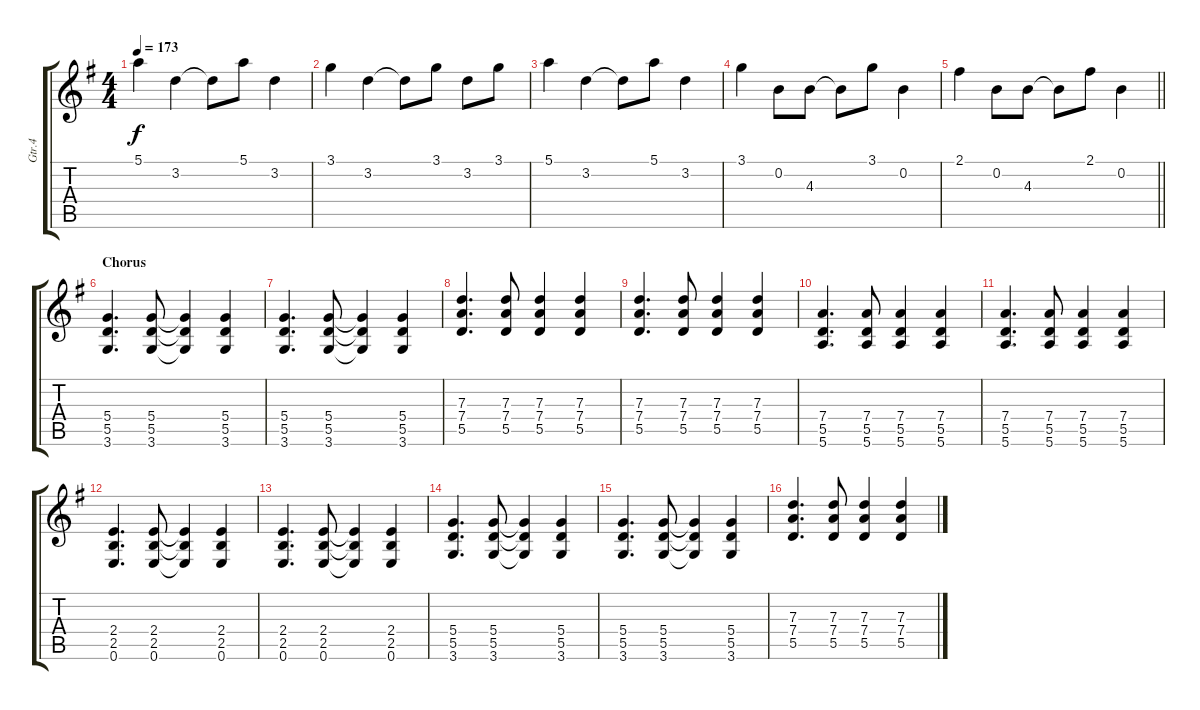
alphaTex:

\track ("Gtr.4" "Gtr.4") {instrument electricguitarclean}
\staff {score tabs}
\tuning (E4 B3 G3 D3 A2 E2) {hide}
\ts (4 4)
\tempo 173
\clef g2
\ks g
5.1.4{dy f} 3.2.4 3.2{t}.8 5.1.8 3.2.4 |
3.1.4 3.2.4 3.2{t}.8 3.1.8 3.2.8 3.1.8 |
5.1.4 3.2.4 3.2{t}.8 5.1.8 3.2.4 |
3.1.4 0.2.8 4.3.8 4.3{t}.8 3.1.8 0.2.4 |
\barLineRight lightlight
2.1.4 0.2.8 4.3.8 4.3{t}.8 2.1.8 0.2.4 |
\section ("" "Chorus")
(5.4 5.5 3.6).4{d} (5.4 5.5 3.6).8 (5.4{t} 5.5{t} 3.6{t}).4 (5.4 5.5 3.6).4 |
(5.4 5.5 3.6).4{d} (5.4 5.5 3.6).8 (5.4{t} 5.5{t} 3.6{t}).4 (5.4 5.5 3.6).4 |
(7.3 7.4 5.5).4{d} (7.3 7.4 5.5).8 (7.3 7.4 5.5).4 (7.3 7.4 5.5).4 |
(7.3 7.4 5.5).4{d} (7.3 7.4 5.5).8 (7.3 7.4 5.5).4 (7.3 7.4 5.5).4 |
(7.4 5.5 5.6).4{d} (7.4 5.5 5.6).8 (7.4 5.5 5.6).4 (7.4 5.5 5.6).4 |
(7.4 5.5 5.6).4{d} (7.4 5.5 5.6).8 (7.4 5.5 5.6).4 (7.4 5.5 5.6).4 |
(2.4 2.5 0.6).4{d} (2.4 2.5 0.6).8 (2.4{t} 2.5{t} 0.6{t}).4 (2.4 2.5 0.6).4 |
(2.4 2.5 0.6).4{d} (2.4 2.5 0.6).8 (2.4{t} 2.5{t} 0.6{t}).4 (2.4 2.5 0.6).4 |
(5.4 5.5 3.6).4{d} (5.4 5.5 3.6).8 (5.4{t} 5.5{t} 3.6{t}).4 (5.4 5.5 3.6).4 |
(5.4 5.5 3.6).4{d} (5.4 5.5 3.6).8 (5.4{t} 5.5{t} 3.6{t}).4 (5.4 5.5 3.6).4 |
(7.3 7.4 5.5).4{d} (7.3 7.4 5.5).8 (7.3 7.4 5.5).4 (7.3 7.4 5.5).4
